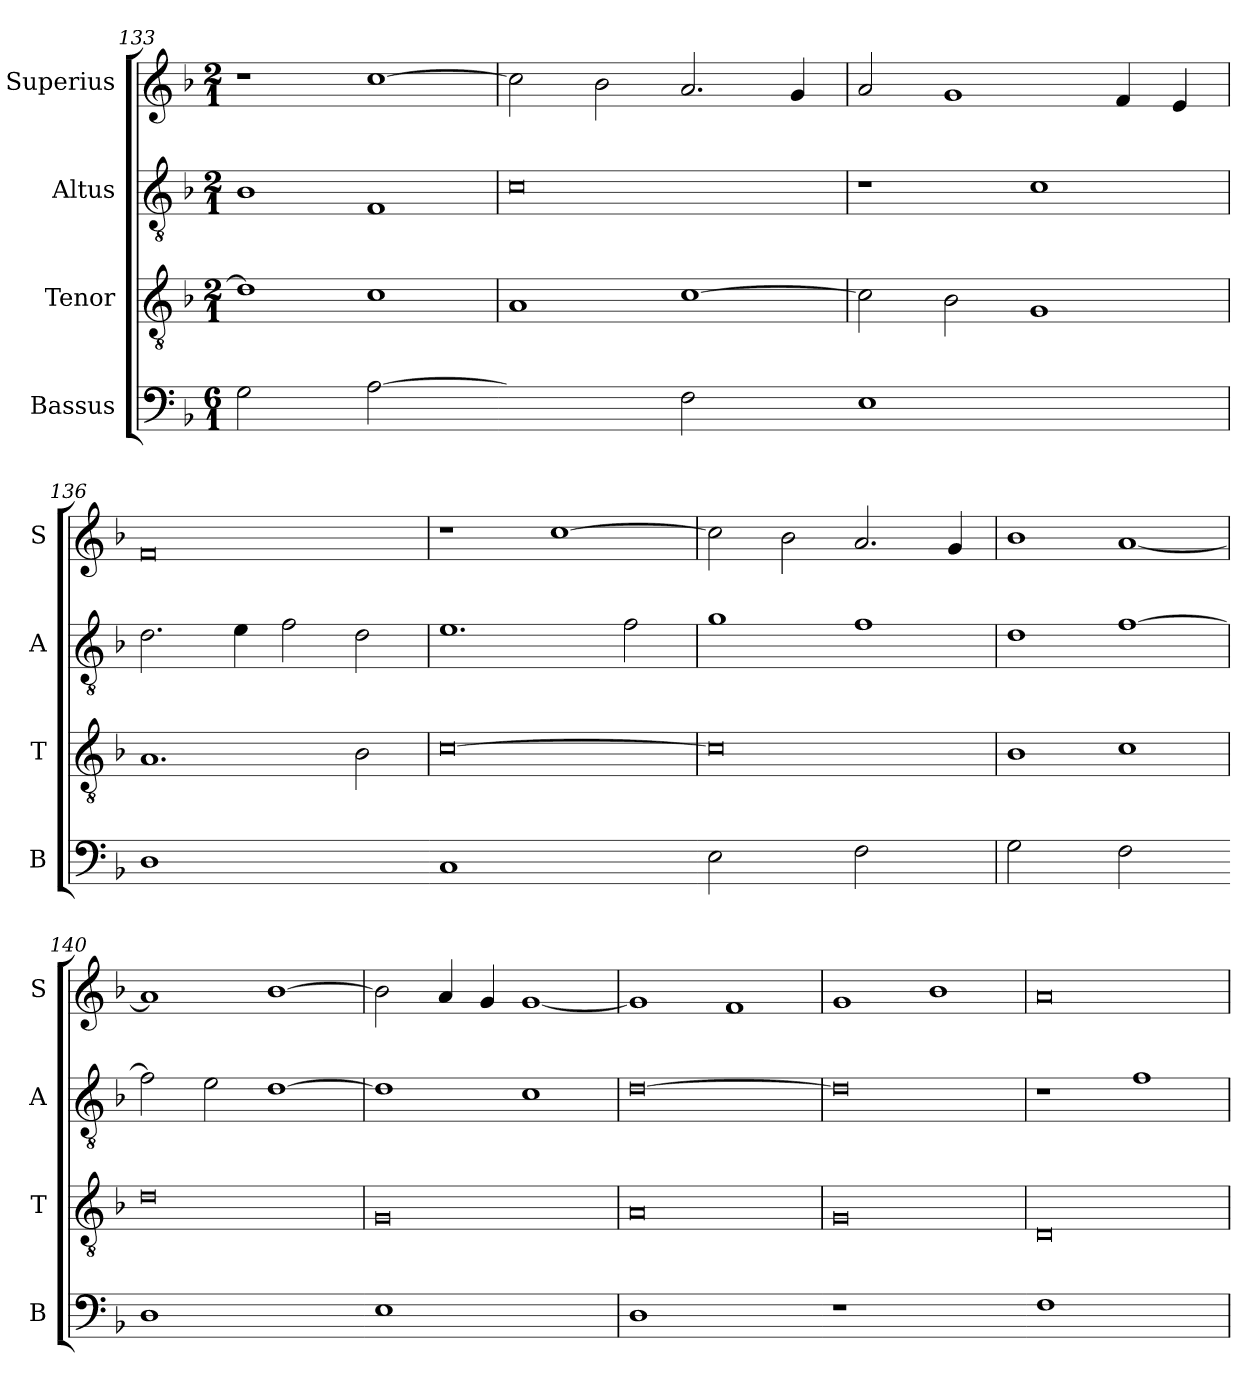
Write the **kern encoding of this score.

**kern	**kern	**kern	**kern
*part4	*part3	*part2	*part1
*staff4	*staff3	*staff2	*staff1
*I"Bassus	*I"Tenor	*I"Altus	*I"Superius
*I'B	*I'T	*I'A	*I'S
*clefF4	*clefGv2	*clefGv2	*clefG2
*k[b-]	*k[b-]	*k[b-]	*k[b-]
*M6/1	*M2/1	*M2/1	*M2/1
=133	=133	=133	=133
!LO:N:vis=2	!	!	!
1G	1d]	1B-	1r
!LO:N:vis=2	!	!	!
[1A	1c	1F	[1cc
=134-	=134	=134	=134
!LO:N:vis=2	!	!	!
1Ayy]	1A	0c	2cc\]
.	.	.	2b-\
!LO:N:vis=2	!	!	!
1F	[1c	.	2.a/
.	.	.	4g/
=135-	=135	=135	=135
!LO:N:vis=1	!	!	!
0E	2c\]	1r	2a/
.	2B-\	.	1g
.	1G	1c	.
.	.	.	4f/
.	.	.	4e/
=136	=136	=136	=136
!LO:N:vis=1	!	!	!
0D	1.A	2.d\	0f
.	.	4e\	.
.	.	2f\	.
.	2B-\	2d\	.
=137-	=137	=137	=137
!LO:N:vis=1	!	!	!
0C	[0c	1.e	1r
.	.	.	[1cc
.	.	2f\	.
=138-	=138	=138	=138
!LO:N:vis=2	!	!	!
1E	0c]	1g	2cc\]
.	.	.	2b-\
!LO:N:vis=2	!	!	!
1F	.	1f	2.a/
.	.	.	4g/
=139	=139	=139	=139
!LO:N:vis=2	!	!	!
1G	1B-	1d	1b-
!LO:N:vis=2	!	!	!
1F	1c	[1f	[1a
=140-	=140	=140	=140
!LO:N:vis=1	!	!	!
0D	0d	2f\]	1a]
.	.	2e\	.
.	.	[1d	[1b-
=141-	=141	=141	=141
!LO:N:vis=1	!	!	!
0E	0G	1d]	2b-\]
.	.	.	4a/
.	.	.	4g/
.	.	1c	[1g
=142	=142	=142	=142
!LO:N:vis=1	!	!	!
0D	0A	[0d	1g]
.	.	.	1f
=143-	=143	=143	=143
!LO:N:vis=1	!	!	!
0r	0G	0d]	1g
.	.	.	1b-
=144-	=144	=144	=144
!LO:N:vis=1	!	!	!
0F	0D	1r	0a
.	.	1f	.
=	=	=	=
*-	*-	*-	*-
